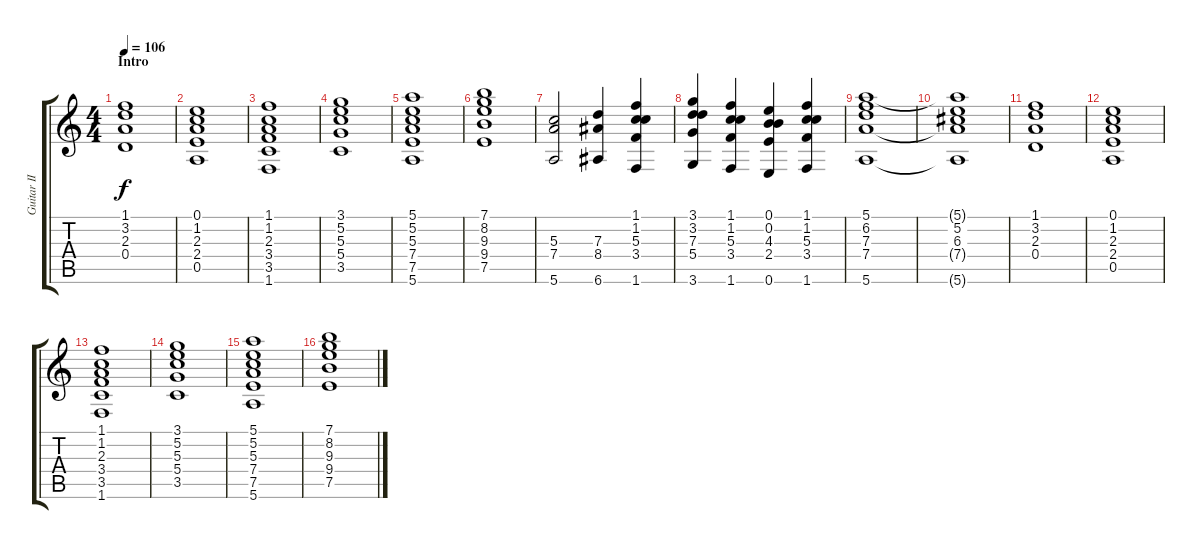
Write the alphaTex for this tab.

\track ("Guitar II" "Guitar II") {instrument distortionguitar}
\staff {score tabs}
\tuning (E4 B3 G3 D3 A2 E2) {hide}
\ts (4 4)
\section ("" "Intro")
\tempo 106
\clef g2
\ks c
(1.1 3.2 2.3 0.4).1{dy f instrument distortionguitar} |
(0.1 1.2 2.3 2.4 0.5).1 |
(1.1 1.2 2.3 3.4 3.5 1.6).1 |
(3.1 5.2 5.3 5.4 3.5).1 |
(5.1 5.2 5.3 7.4 7.5 5.6).1 |
(7.1 8.2 9.3 9.4 7.5).1 |
(5.3 7.4 5.6).2 (7.3 8.4 6.6).4 (1.1 1.2 5.3 3.4 1.6).4 |
(3.1 3.2 7.3 5.4 3.6).4 (1.1 1.2 5.3 3.4 1.6).4 (0.1 0.2 4.3 2.4 0.6).4 (1.1 1.2 5.3 3.4 1.6).4 |
(5.1 6.2 7.3 7.4 5.6).1 |
(5.1{t} 5.2 6.3 7.4{t} 5.6{t}).1 |
(1.1 3.2 2.3 0.4).1 |
(0.1 1.2 2.3 2.4 0.5).1 |
(1.1 1.2 2.3 3.4 3.5 1.6).1 |
(3.1 5.2 5.3 5.4 3.5).1 |
(5.1 5.2 5.3 7.4 7.5 5.6).1 |
(7.1 8.2 9.3 9.4 7.5).1
